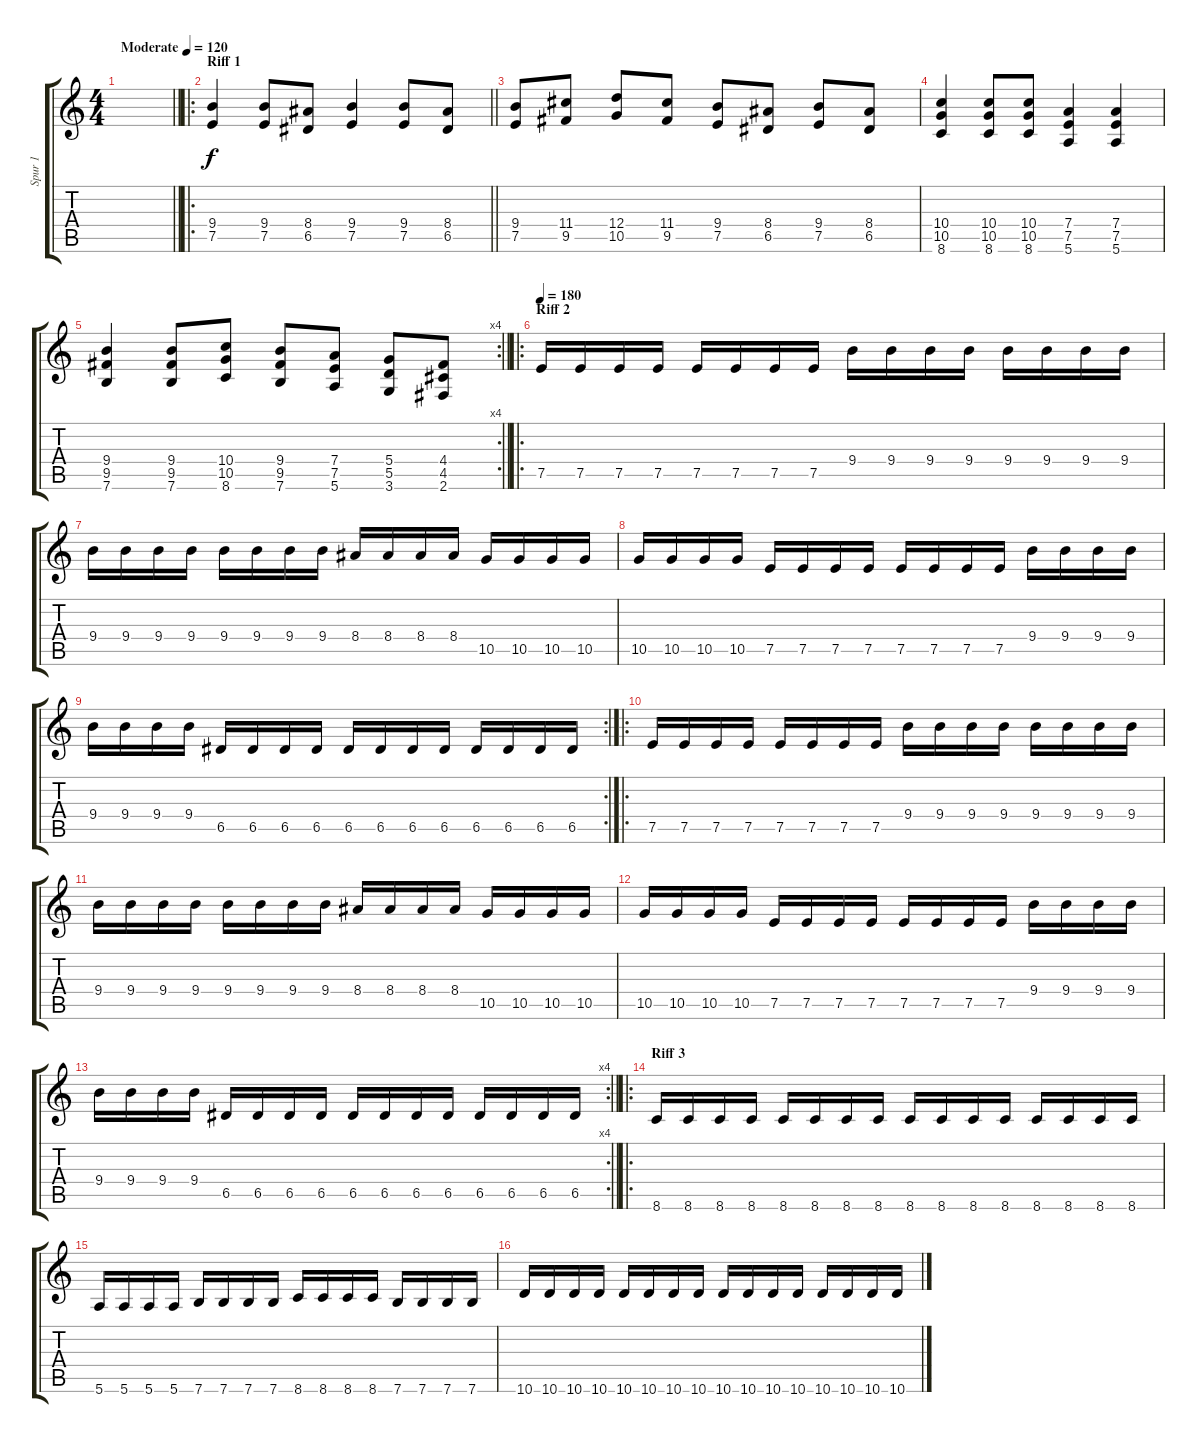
\track ("Spur 1" "Spur 1") {instrument distortionguitar}
\staff {score tabs}
\tuning (E4 B3 G3 D3 A2 E2) {hide}
\ts (4 4)
\tempo (120 "Moderate")
\clef g2
\barLineRight lightlight
\ks c
|
\ro
\section ("" "Riff 1")
\barLineRight lightlight
(9.4 7.5).4 (9.4 7.5).8 (8.4 6.5).8 (9.4 7.5).4 (9.4 7.5).8 (8.4 6.5).8 |
\section ("" "")
(9.4 7.5).8 (11.4 9.5).8 (12.4 10.5).8 (11.4 9.5).8 (9.4 7.5).8 (8.4 6.5).8 (9.4 7.5).8 (8.4 6.5).8 |
(10.4 10.5 8.6).4 (10.4 10.5 8.6).8 (10.4 10.5 8.6).8 (7.4 7.5 5.6).4 (7.4 7.5 5.6).4 |
\rc 4
\barLineRight lightlight
(9.4 9.5 7.6).4 (9.4 9.5 7.6).8 (10.4 10.5 8.6).8 (9.4 9.5 7.6).8 (7.4 7.5 5.6).8 (5.4 5.5 3.6).8 (4.4 4.5 2.6).8 |
\ro
\section ("" "Riff 2")
\tempo 180
7.5.16 7.5.16 7.5.16 7.5.16 7.5.16 7.5.16 7.5.16 7.5.16 9.4.16 9.4.16 9.4.16 9.4.16 9.4.16 9.4.16 9.4.16 9.4.16 |
9.4.16 9.4.16 9.4.16 9.4.16 9.4.16 9.4.16 9.4.16 9.4.16 8.4.16 8.4.16 8.4.16 8.4.16 10.5.16 10.5.16 10.5.16 10.5.16 |
10.5.16 10.5.16 10.5.16 10.5.16 7.5.16 7.5.16 7.5.16 7.5.16 7.5.16 7.5.16 7.5.16 7.5.16 9.4.16 9.4.16 9.4.16 9.4.16 |
\rc 2
9.4.16 9.4.16 9.4.16 9.4.16 6.5.16 6.5.16 6.5.16 6.5.16 6.5.16 6.5.16 6.5.16 6.5.16 6.5.16 6.5.16 6.5.16 6.5.16 |
\ro
7.5.16 7.5.16 7.5.16 7.5.16 7.5.16 7.5.16 7.5.16 7.5.16 9.4.16 9.4.16 9.4.16 9.4.16 9.4.16 9.4.16 9.4.16 9.4.16 |
9.4.16 9.4.16 9.4.16 9.4.16 9.4.16 9.4.16 9.4.16 9.4.16 8.4.16 8.4.16 8.4.16 8.4.16 10.5.16 10.5.16 10.5.16 10.5.16 |
10.5.16 10.5.16 10.5.16 10.5.16 7.5.16 7.5.16 7.5.16 7.5.16 7.5.16 7.5.16 7.5.16 7.5.16 9.4.16 9.4.16 9.4.16 9.4.16 |
\rc 4
\barLineRight lightlight
9.4.16 9.4.16 9.4.16 9.4.16 6.5.16 6.5.16 6.5.16 6.5.16 6.5.16 6.5.16 6.5.16 6.5.16 6.5.16 6.5.16 6.5.16 6.5.16 |
\ro
\section ("" "Riff 3")
8.6.16 8.6.16 8.6.16 8.6.16 8.6.16 8.6.16 8.6.16 8.6.16 8.6.16 8.6.16 8.6.16 8.6.16 8.6.16 8.6.16 8.6.16 8.6.16 |
5.6.16 5.6.16 5.6.16 5.6.16 7.6.16 7.6.16 7.6.16 7.6.16 8.6.16 8.6.16 8.6.16 8.6.16 7.6.16 7.6.16 7.6.16 7.6.16 |
10.6.16 10.6.16 10.6.16 10.6.16 10.6.16 10.6.16 10.6.16 10.6.16 10.6.16 10.6.16 10.6.16 10.6.16 10.6.16 10.6.16 10.6.16 10.6.16
